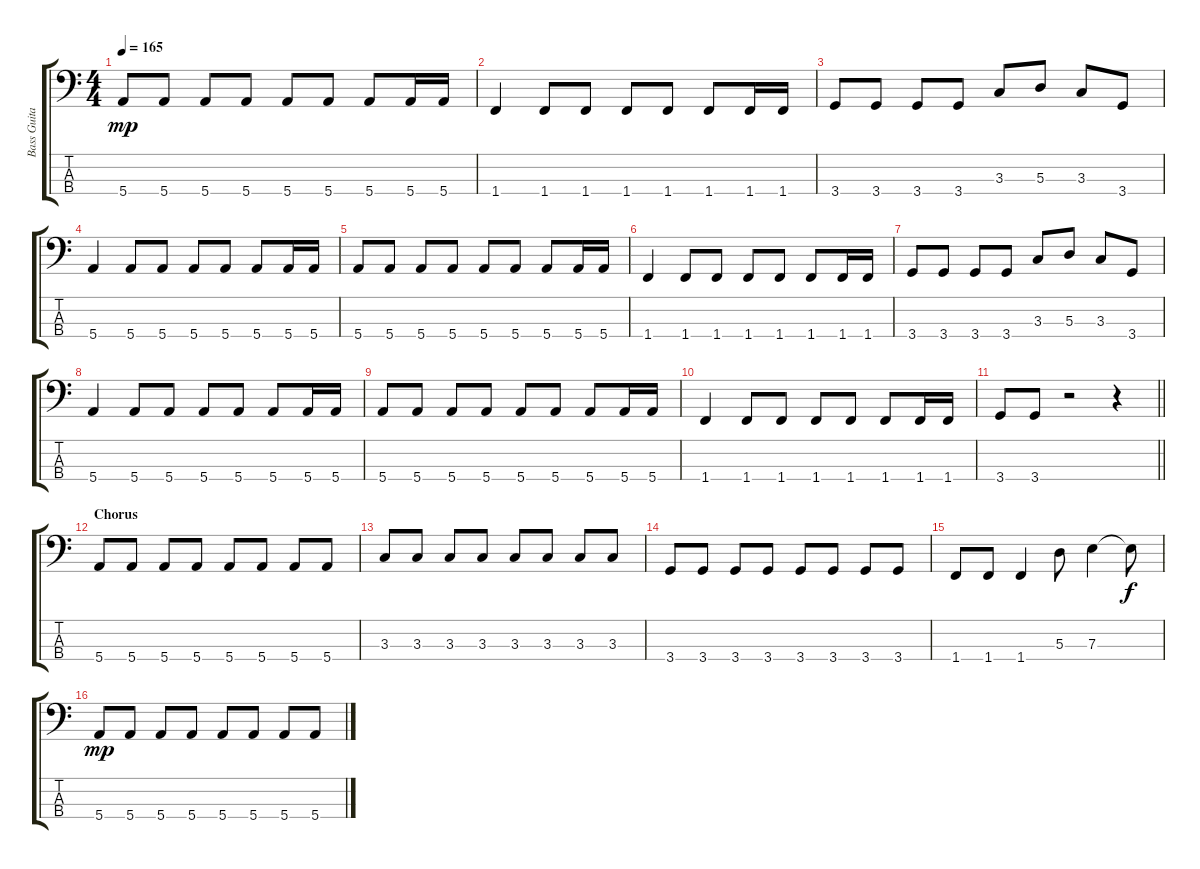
\track ("Bass Guitar" "Bass Guita") {instrument electricbassfinger}
\staff {score tabs}
\tuning (G2 D2 A1 E1) {hide}
\ts (4 4)
\tempo 165
\clef f4
\ks c
5.4.8{dy mp} 5.4.8 5.4.8 5.4.8 5.4.8 5.4.8 5.4.8 5.4.16 5.4.16 |
1.4.4 1.4.8 1.4.8 1.4.8 1.4.8 1.4.8 1.4.16 1.4.16 |
3.4.8 3.4.8 3.4.8 3.4.8 3.3.8 5.3.8 3.3.8 3.4.8 |
5.4.4 5.4.8 5.4.8 5.4.8 5.4.8 5.4.8 5.4.16 5.4.16 |
5.4.8 5.4.8 5.4.8 5.4.8 5.4.8 5.4.8 5.4.8 5.4.16 5.4.16 |
1.4.4 1.4.8 1.4.8 1.4.8 1.4.8 1.4.8 1.4.16 1.4.16 |
3.4.8 3.4.8 3.4.8 3.4.8 3.3.8 5.3.8 3.3.8 3.4.8 |
5.4.4 5.4.8 5.4.8 5.4.8 5.4.8 5.4.8 5.4.16 5.4.16 |
5.4.8 5.4.8 5.4.8 5.4.8 5.4.8 5.4.8 5.4.8 5.4.16 5.4.16 |
1.4.4 1.4.8 1.4.8 1.4.8 1.4.8 1.4.8 1.4.16 1.4.16 |
\barLineRight lightlight
3.4.8 3.4.8 r.2 r.4 |
\section ("" "Chorus")
5.4.8 5.4.8 5.4.8 5.4.8 5.4.8 5.4.8 5.4.8 5.4.8 |
3.3.8 3.3.8 3.3.8 3.3.8 3.3.8 3.3.8 3.3.8 3.3.8 |
3.4.8 3.4.8 3.4.8 3.4.8 3.4.8 3.4.8 3.4.8 3.4.8 |
1.4.8 1.4.8 1.4.4 5.3.8 7.3.4 7.3{t}.8{dy f} |
5.4.8{dy mp} 5.4.8 5.4.8 5.4.8 5.4.8 5.4.8 5.4.8 5.4.8
